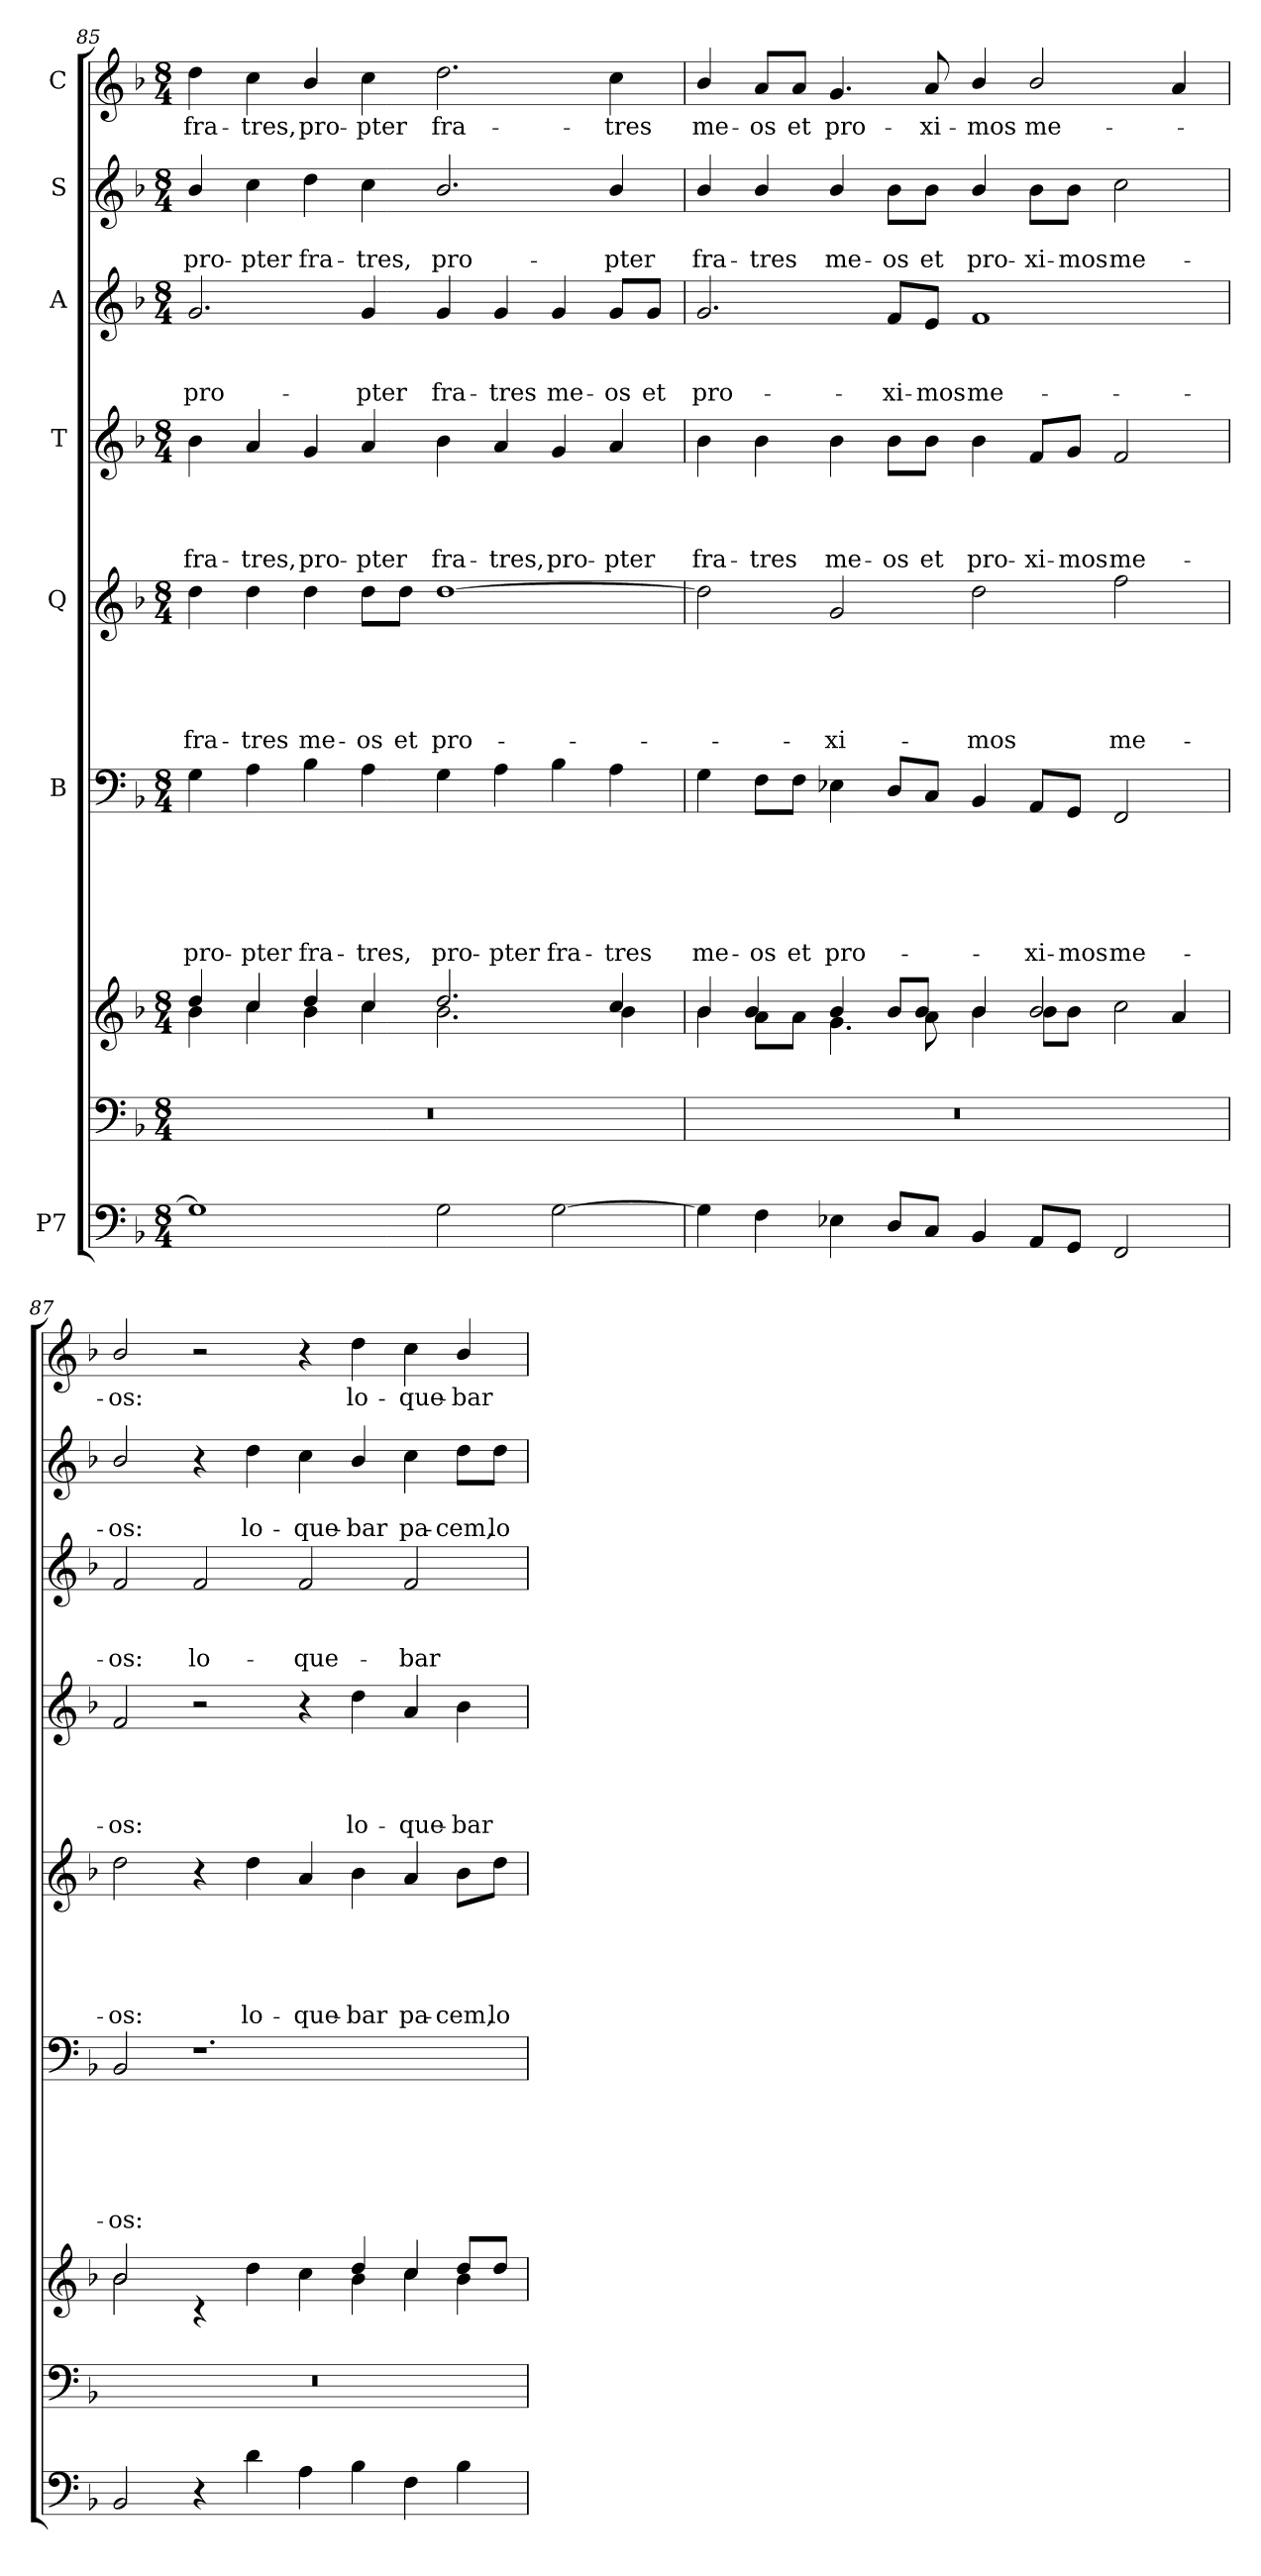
**kern	**kern	**kern	**kern	**text	**text	**text	**text	**text	**text	**kern	**text	**text	**text	**text	**text	**kern	**text	**text	**text	**text	**kern	**text	**text	**text	**kern	**text	**text	**kern	**text
*part7	*part7	*part7	*part6	*part6	*part6	*part6	*part6	*part6	*part6	*part5	*part5	*part5	*part5	*part5	*part5	*part4	*part4	*part4	*part4	*part4	*part3	*part3	*part3	*part3	*part2	*part2	*part2	*part1	*part1
*staff9	*staff8	*staff7	*staff6	*staff6	*staff6	*staff6	*staff6	*staff6	*staff6	*staff5	*staff5	*staff5	*staff5	*staff5	*staff5	*staff4	*staff4	*staff4	*staff4	*staff4	*staff3	*staff3	*staff3	*staff3	*staff2	*staff2	*staff2	*staff1	*staff1
*I"P7	*	*	*I"B	*	*	*	*	*	*	*I"Q	*	*	*	*	*	*I"T	*	*	*	*	*I"A	*	*	*	*I"S	*	*	*I"C	*
*clefF4	*clefF4	*clefG2	*clefF4	*	*	*	*	*	*	*clefG2	*	*	*	*	*	*clefG2	*	*	*	*	*clefG2	*	*	*	*clefG2	*	*	*clefG2	*
*	*	*	*	*	*	*	*	*	*	*ITrd7c12	*	*	*	*	*	*ITrd7c12	*	*	*	*	*	*	*	*	*	*	*	*	*
*k[b-]	*k[b-]	*k[b-]	*k[b-]	*	*	*	*	*	*	*k[b-]	*	*	*	*	*	*k[b-]	*	*	*	*	*k[b-]	*	*	*	*k[b-]	*	*	*k[b-]	*
*F:	*F:	*F:	*F:	*	*	*	*	*	*	*F:	*	*	*	*	*	*F:	*	*	*	*	*F:	*	*	*	*F:	*	*	*F:	*
*M8/4	*M8/4	*M8/4	*M8/4	*	*	*	*	*	*	*M8/4	*	*	*	*	*	*M8/4	*	*	*	*	*M8/4	*	*	*	*M8/4	*	*	*M8/4	*
=85	=85	=85	=85	=85	=85	=85	=85	=85	=85	=85	=85	=85	=85	=85	=85	=85	=85	=85	=85	=85	=85	=85	=85	=85	=85	=85	=85	=85	=85
*	*	*^	*	*	*	*	*	*	*	*	*	*	*	*	*	*	*	*	*	*	*	*	*	*	*	*	*	*	*
!	!	!	!	!	!	!	!	!	!	!LO:LY:b	!	!	!	!	!	!LO:LY:b	!	!	!	!	!LO:LY:b	!	!	!	!LO:LY:b	!	!	!LO:LY:b	!	!LO:LY:b
1G]	0r	4dd/	4b-\	4G\	.	.	.	.	.	pro-	4d\	.	.	.	.	fra-	4B-\	.	.	.	fra-	2.g/	.	.	pro-	4b-/	.	pro-	4dd\	fra-
!	!	!	!	!	!	!	!	!	!	!LO:LY:b	!	!	!	!	!	!LO:LY:b	!	!	!	!	!LO:LY:b	!	!	!	!	!	!	!LO:LY:b	!	!LO:LY:b
.	.	4cc/	4cc\	4A\	.	.	.	.	.	-pter	4d\	.	.	.	.	-tres	4A/	.	.	.	-tres,	.	.	.	.	4cc\	.	-pter	4cc\	-tres,
!	!	!	!	!	!	!	!	!	!	!LO:LY:b	!	!	!	!	!	!LO:LY:b	!	!	!	!	!LO:LY:b	!	!	!	!	!	!	!LO:LY:b	!	!LO:LY:b
.	.	4b-\	4dd/	4B-\	.	.	.	.	.	fra-	4d\	.	.	.	.	me-	4G/	.	.	.	pro-	.	.	.	.	4dd\	.	fra-	4b-/	pro-
!	!	!	!	!	!	!	!	!	!	!LO:LY:b	!	!	!	!	!	!LO:LY:b	!	!	!	!	!LO:LY:b	!	!	!	!LO:LY:b	!	!	!LO:LY:b	!	!LO:LY:b
.	.	4cc/	4cc\	4A\	.	.	.	.	.	-tres,	8d\L	.	.	.	.	-os	4A/	.	.	.	-pter	4g/	.	.	-pter	4cc\	.	-tres,	4cc\	-pter
!	!	!	!	!	!	!	!	!	!	!	!	!	!	!	!	!LO:LY:b	!	!	!	!	!	!	!	!	!	!	!	!	!	!
.	.	.	.	.	.	.	.	.	.	.	8d\J	.	.	.	.	et	.	.	.	.	.	.	.	.	.	.	.	.	.	.
!	!	!	!	!	!	!	!	!	!	!LO:LY:b	!	!	!	!	!	!LO:LY:b	!	!	!	!	!LO:LY:b	!	!	!	!LO:LY:b	!	!	!LO:LY:b	!	!LO:LY:b
2G\	.	2.dd/	2.b-\	4G\	.	.	.	.	.	pro-	[>1d	.	.	.	.	pro-	4B-\	.	.	.	fra-	4g/	.	.	fra-	2.b-/	.	pro-	2.dd\	fra-
!	!	!	!	!	!	!	!	!	!	!LO:LY:b	!	!	!	!	!	!	!	!	!	!	!LO:LY:b	!	!	!	!LO:LY:b	!	!	!	!	!
.	.	.	.	4A\	.	.	.	.	.	-pter	.	.	.	.	.	.	4A/	.	.	.	-tres,	4g/	.	.	-tres	.	.	.	.	.
!	!	!	!	!	!	!	!	!	!	!LO:LY:b	!	!	!	!	!	!	!	!	!	!	!LO:LY:b	!	!	!	!LO:LY:b	!	!	!	!	!
[>2G\	.	.	.	4B-\	.	.	.	.	.	fra-	.	.	.	.	.	.	4G/	.	.	.	pro-	4g/	.	.	me-	.	.	.	.	.
!	!	!	!	!	!	!	!	!	!	!LO:LY:b	!	!	!	!	!	!	!	!	!	!	!LO:LY:b	!	!	!	!LO:LY:b	!	!	!LO:LY:b	!	!LO:LY:b
.	.	4cc/	4b-\	4A\	.	.	.	.	.	-tres	.	.	.	.	.	.	4A/	.	.	.	-pter	8g/L	.	.	-os	4b-/	.	-pter	4cc\	-tres
!	!	!	!	!	!	!	!	!	!	!	!	!	!	!	!	!	!	!	!	!	!	!	!	!	!LO:LY:b	!	!	!	!	!
.	.	.	.	.	.	.	.	.	.	.	.	.	.	.	.	.	.	.	.	.	.	8g/J	.	.	et	.	.	.	.	.
!!LO:LB:g=z
=86	=86	=86	=86	=86	=86	=86	=86	=86	=86	=86	=86	=86	=86	=86	=86	=86	=86	=86	=86	=86	=86	=86	=86	=86	=86	=86	=86	=86	=86	=86
!	!	!	!	!	!	!	!	!	!	!LO:LY:b	!	!	!	!	!	!	!	!	!	!	!LO:LY:b	!	!	!	!LO:LY:b	!	!	!LO:LY:b	!	!LO:LY:b
4G\]	0r	4b-/	4b-\	4G\	.	.	.	.	.	me-	2d\]	.	.	.	.	.	4B-\	.	.	.	fra-	2.g/	.	.	pro-	4b-/	.	fra-	4b-/	me-
!	!	!	!	!	!	!	!	!	!	!LO:LY:b	!	!	!	!	!	!	!	!	!	!	!LO:LY:b	!	!	!	!	!	!	!LO:LY:b	!	!LO:LY:b
4F\	.	8a\L	4b-/	8F\L	.	.	.	.	.	-os	.	.	.	.	.	.	4B-\	.	.	.	-tres	.	.	.	.	4b-/	.	-tres	8a/L	-os
!	!	!	!	!	!	!	!	!	!	!LO:LY:b	!	!	!	!	!	!	!	!	!	!	!	!	!	!	!	!	!	!	!	!LO:LY:b
.	.	8a\J	.	8F\J	.	.	.	.	.	et	.	.	.	.	.	.	.	.	.	.	.	.	.	.	.	.	.	.	8a/J	et
!	!	!	!	!	!	!	!	!	!	!LO:LY:b	!	!	!	!	!	!LO:LY:b	!	!	!	!	!LO:LY:b	!	!	!	!	!	!	!LO:LY:b	!	!LO:LY:b
4E-X\	.	4.g\	4b-/	4E-X\	.	.	.	.	.	pro-	2G/	.	.	.	.	-xi-	4B-\	.	.	.	me-	.	.	.	.	4b-/	.	me-	4.g/	pro-
!	!	!	!	!	!	!	!	!	!	!	!	!	!	!	!	!	!	!	!	!	!LO:LY:b	!	!	!	!LO:LY:b	!	!	!LO:LY:b	!	!
8D/L	.	.	8b-/L	8D/L	.	.	.	.	.	.	.	.	.	.	.	.	8B-\L	.	.	.	-os	8f/L	.	.	-xi-	8b-\L	.	-os	.	.
!	!	!	!	!	!	!	!	!	!	!	!	!	!	!	!	!	!	!	!	!	!LO:LY:b	!	!	!	!LO:LY:b	!	!	!LO:LY:b	!	!LO:LY:b
8C/J	.	8a\	8b-/J	8C/J	.	.	.	.	.	.	.	.	.	.	.	.	8B-\J	.	.	.	et	8e/J	.	.	-mos	8b-\J	.	et	8a/	-xi-
!	!	!	!	!	!	!	!	!	!	!	!	!	!	!	!	!LO:LY:b	!	!	!	!	!LO:LY:b	!	!	!	!LO:LY:b	!	!	!LO:LY:b	!	!LO:LY:b
4BB-/	.	4b-/	4b-\	4BB-/	.	.	.	.	.	.	2d\	.	.	.	.	-mos	4B-\	.	.	.	pro-	1f	.	.	me-	4b-/	.	pro-	4b-/	-mos
!	!	!	!	!	!	!	!	!	!	!LO:LY:b	!	!	!	!	!	!	!	!	!	!	!LO:LY:b	!	!	!	!	!	!	!LO:LY:b	!	!LO:LY:b
8AA/L	.	2b-/	8b-\L	8AA/L	.	.	.	.	.	-xi-	.	.	.	.	.	.	8F/L	.	.	.	-xi-	.	.	.	.	8b-\L	.	-xi-	2b-/	me-
!	!	!	!	!	!	!	!	!	!	!LO:LY:b	!	!	!	!	!	!	!	!	!	!	!LO:LY:b	!	!	!	!	!	!	!LO:LY:b	!	!
8GG/J	.	.	8b-\J	8GG/J	.	.	.	.	.	-mos	.	.	.	.	.	.	8G/J	.	.	.	-mos	.	.	.	.	8b-\J	.	-mos	.	.
!	!	!	!	!	!	!	!	!	!	!LO:LY:b	!	!	!	!	!	!LO:LY:b	!	!	!	!	!LO:LY:b	!	!	!	!	!	!	!LO:LY:b	!	!
2FF/	.	.	2cc\	2FF/	.	.	.	.	.	me-	2f\	.	.	.	.	me-	2F/	.	.	.	me-	.	.	.	.	2cc\	.	me-	.	.
.	.	4a/	.	.	.	.	.	.	.	.	.	.	.	.	.	.	.	.	.	.	.	.	.	.	.	.	.	.	4a/	.
=87	=87	=87	=87	=87	=87	=87	=87	=87	=87	=87	=87	=87	=87	=87	=87	=87	=87	=87	=87	=87	=87	=87	=87	=87	=87	=87	=87	=87	=87	=87
!	!	!	!	!	!	!	!	!	!	!LO:LY:b	!	!	!	!	!	!LO:LY:b	!	!	!	!	!LO:LY:b	!	!	!	!LO:LY:b	!	!	!LO:LY:b	!	!LO:LY:b
2BB-/	0r	2b-/	2b-\	2BB-/	.	.	.	.	.	-os:	2d\	.	.	.	.	-os:	2F/	.	.	.	-os:	2f/	.	.	-os:	2b-/	.	-os:	2b-/	-os:
!	!	!	!	!	!	!	!	!	!	!	!	!	!	!	!	!	!	!	!	!	!	!	!	!	!LO:LY:b	!	!	!	!	!
4r	.	2.ryy	4rc	1.r	.	.	.	.	.	.	4r	.	.	.	.	.	2r	.	.	.	.	2f/	.	.	lo-	4r	.	.	2r	.
!	!	!	!	!	!	!	!	!	!	!	!	!	!	!	!	!LO:LY:b	!	!	!	!	!	!	!	!	!	!	!	!LO:LY:b	!	!
4d\	.	.	4dd\	.	.	.	.	.	.	.	4d\	.	.	.	.	lo-	.	.	.	.	.	.	.	.	.	4dd\	.	lo-	.	.
!	!	!	!	!	!	!	!	!	!	!	!	!	!	!	!	!LO:LY:b	!	!	!	!	!	!	!	!	!LO:LY:b	!	!	!LO:LY:b	!	!
4A\	.	.	4cc\	.	.	.	.	.	.	.	4A/	.	.	.	.	-que-	4r	.	.	.	.	2f/	.	.	-que-	4cc\	.	-que-	4r	.
!	!	!	!	!	!	!	!	!	!	!	!	!	!	!	!	!LO:LY:b	!	!	!	!	!LO:LY:b	!	!	!	!	!	!	!LO:LY:b	!	!LO:LY:b
4B-\	.	4dd/	4b-\	.	.	.	.	.	.	.	4B-\	.	.	.	.	-bar	4d\	.	.	.	lo-	.	.	.	.	4b-/	.	-bar	4dd\	lo-
!	!	!	!	!	!	!	!	!	!	!	!	!	!	!	!	!LO:LY:b	!	!	!	!	!LO:LY:b	!	!	!	!LO:LY:b	!	!	!LO:LY:b	!	!LO:LY:b
4F\	.	4cc/	4cc\	.	.	.	.	.	.	.	4A/	.	.	.	.	pa-	4A/	.	.	.	-que-	2f/	.	.	-bar	4cc\	.	pa-	4cc\	-que-
!	!	!	!	!	!	!	!	!	!	!	!	!	!	!	!	!LO:LY:b	!	!	!	!	!LO:LY:b	!	!	!	!	!	!	!LO:LY:b	!	!LO:LY:b
4B-\	.	4b-\	8dd/L	.	.	.	.	.	.	.	8B-\L	.	.	.	.	-cem,	4B-\	.	.	.	-bar	.	.	.	.	8dd\L	.	-cem,	4b-/	-bar
!	!	!	!	!	!	!	!	!	!	!	!	!	!	!	!	!LO:LY:b	!	!	!	!	!	!	!	!	!	!	!	!LO:LY:b	!	!
.	.	.	8dd/J	.	.	.	.	.	.	.	8d\J	.	.	.	.	lo-	.	.	.	.	.	.	.	.	.	8dd\J	.	lo-	.	.
*	*	*v	*v	*	*	*	*	*	*	*	*	*	*	*	*	*	*	*	*	*	*	*	*	*	*	*	*	*	*	*
=	=	=	=	=	=	=	=	=	=	=	=	=	=	=	=	=	=	=	=	=	=	=	=	=	=	=	=	=	=
*-	*-	*-	*-	*-	*-	*-	*-	*-	*-	*-	*-	*-	*-	*-	*-	*-	*-	*-	*-	*-	*-	*-	*-	*-	*-	*-	*-	*-	*-
